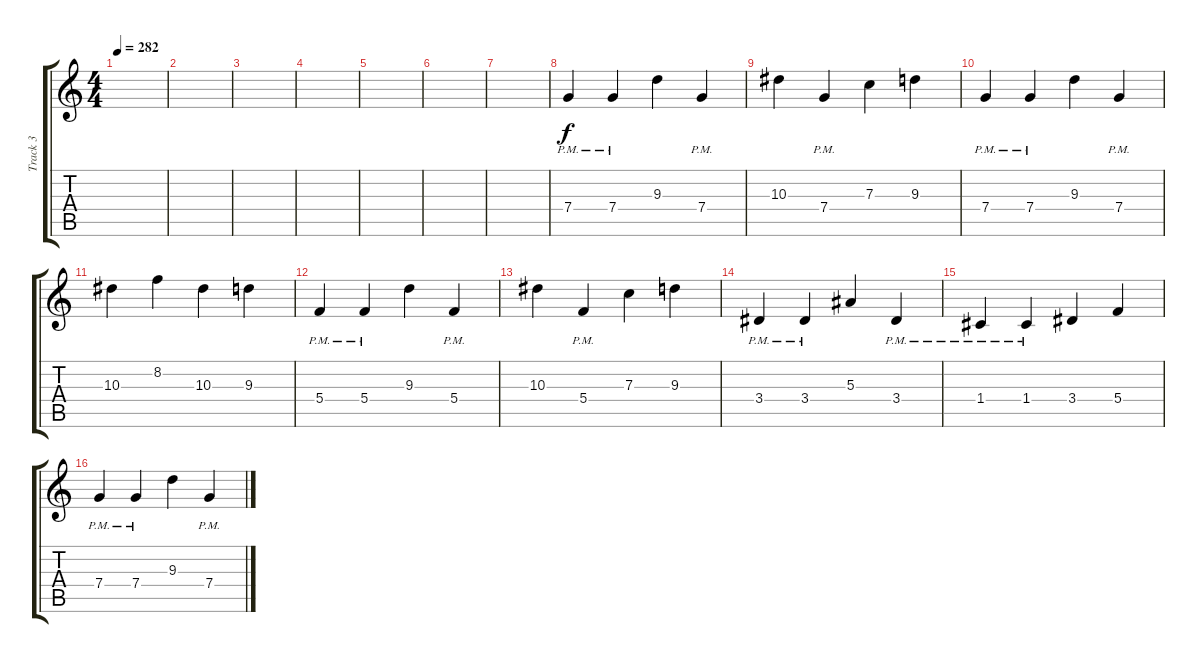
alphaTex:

\track ("Track 3" "Track 3") {instrument distortionguitar}
\staff {score tabs}
\tuning (D4 A3 F3 C3 G2 C2) {hide}
\ts (4 4)
\tempo 282
\clef g2
\ks c
|
|
|
|
|
|
|
7.4{pm}.4 7.4{pm}.4 9.3.4 7.4{pm}.4 |
10.3.4 7.4{pm}.4 7.3.4 9.3.4 |
7.4{pm}.4 7.4{pm}.4 9.3.4 7.4{pm}.4 |
10.3.4 8.2.4 10.3.4 9.3.4 |
5.4{pm}.4 5.4{pm}.4 9.3.4 5.4{pm}.4 |
10.3.4 5.4{pm}.4 7.3.4 9.3.4 |
3.4{pm}.4 3.4{pm}.4 5.3.4 3.4{pm}.4 |
1.4{pm}.4 1.4{pm}.4 3.4.4 5.4.4 |
7.4{pm}.4 7.4{pm}.4 9.3.4 7.4{pm}.4
